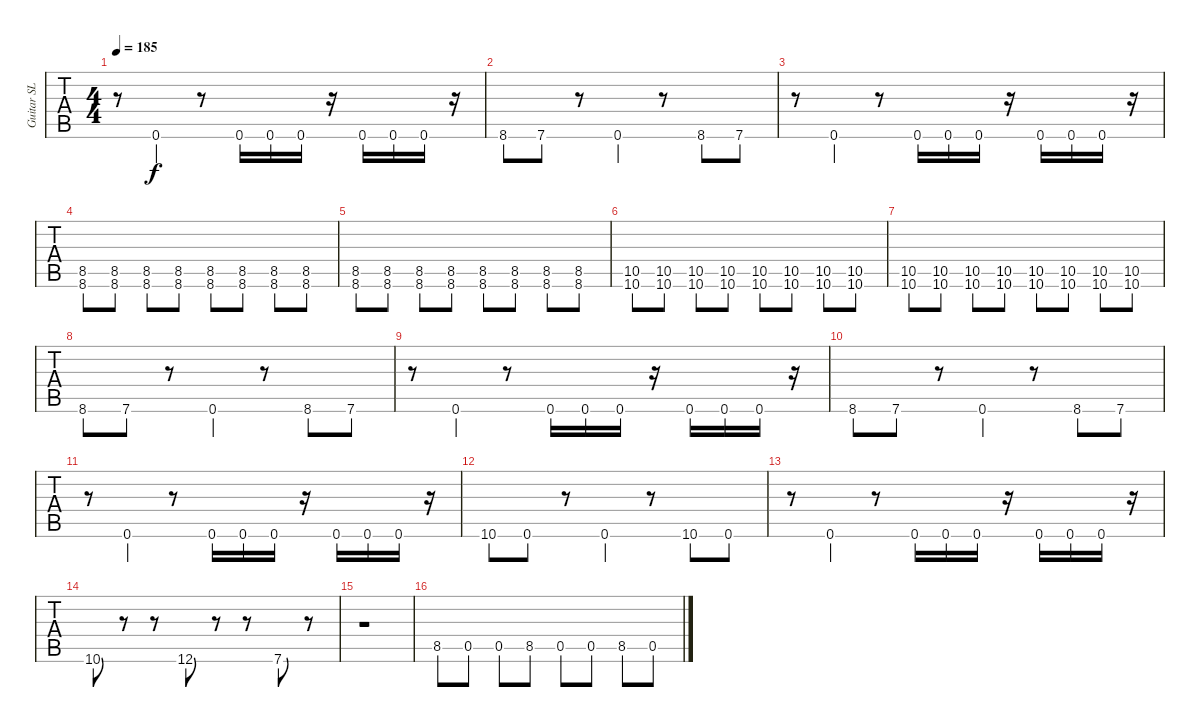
\track ("Guitar SL" "Guitar SL") {instrument distortionguitar}
\staff {tabs}
\tuning (E4 B3 G3 D3 A2 D2) {hide}
\ts (4 4)
\tempo 185
\clef g2
\ks c
r.8{dy f} 0.6.4 r.8 0.6.16 0.6.16 0.6.16 r.16 0.6.16 0.6.16 0.6.16 r.16 |
8.6.8 7.6.8 r.8 0.6.4 r.8 8.6.8 7.6.8 |
r.8 0.6.4 r.8 0.6.16 0.6.16 0.6.16 r.16 0.6.16 0.6.16 0.6.16 r.16 |
(8.5 8.6).8 (8.5 8.6).8 (8.5 8.6).8 (8.5 8.6).8 (8.5 8.6).8 (8.5 8.6).8 (8.5 8.6).8 (8.5 8.6).8 |
(8.5 8.6).8 (8.5 8.6).8 (8.5 8.6).8 (8.5 8.6).8 (8.5 8.6).8 (8.5 8.6).8 (8.5 8.6).8 (8.5 8.6).8 |
(10.5 10.6).8 (10.5 10.6).8 (10.5 10.6).8 (10.5 10.6).8 (10.5 10.6).8 (10.5 10.6).8 (10.5 10.6).8 (10.5 10.6).8 |
(10.5 10.6).8 (10.5 10.6).8 (10.5 10.6).8 (10.5 10.6).8 (10.5 10.6).8 (10.5 10.6).8 (10.5 10.6).8 (10.5 10.6).8 |
8.6.8 7.6.8 r.8 0.6.4 r.8 8.6.8 7.6.8 |
r.8 0.6.4 r.8 0.6.16 0.6.16 0.6.16 r.16 0.6.16 0.6.16 0.6.16 r.16 |
8.6.8 7.6.8 r.8 0.6.4 r.8 8.6.8 7.6.8 |
r.8 0.6.4 r.8 0.6.16 0.6.16 0.6.16 r.16 0.6.16 0.6.16 0.6.16 r.16 |
10.6.8 0.6.8 r.8 0.6.4 r.8 10.6.8 0.6.8 |
r.8 0.6.4 r.8 0.6.16 0.6.16 0.6.16 r.16 0.6.16 0.6.16 0.6.16 r.16 |
10.6.8 r.8 r.8 12.6.8 r.8 r.8 7.6.8 r.8 |
r.1 |
8.5.8 0.5.8 0.5.8 8.5.8 0.5.8 0.5.8 8.5.8 0.5.8
